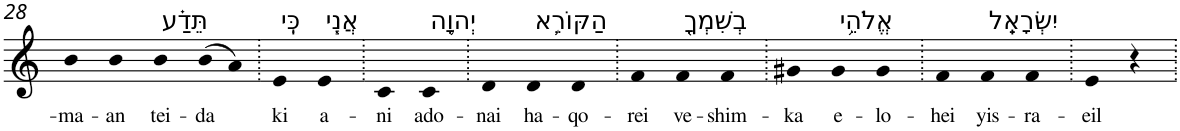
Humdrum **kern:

**kern	**text
*part1	*part1
*staff1	*staff1
*I"Piano	*
*I'Pno	*
!!LO:PB:g=z
*clefG2	*
*k[]	*
=28	=28
!	!LO:LY:b
4b	-ma-
!	!LO:LY:b
4b	-an
!LO:TX:a:t=תֵּדַ֗ע	!
!	!LO:LY:b
4b	tei-
!	!LO:LY:b
(8b	-da
8a)	.
=29.	=29.
!LO:TX:a:t=כִּֽי	!
!	!LO:LY:b
4e	ki
!LO:TX:a:t=אֲנִ֧י	!
!	!LO:LY:b
4e	a-
=30.	=30.
!	!LO:LY:b
4c	-ni
!LO:TX:a:t=יְהוָ֛ה	!
!	!LO:LY:b
4c	ado-
=31.	=31.
!	!LO:LY:b
4d	-nai
!LO:TX:a:t=הַקּוֹרֵ֥א	!
!	!LO:LY:b
4d	ha-
!	!LO:LY:b
4d	-qo-
=32.	=32.
!	!LO:LY:b
4f	-rei
!LO:TX:a:t=בְשִׁמְךָ֖	!
!	!LO:LY:b
4f	ve-
!	!LO:LY:b
4f	-shim-
=33.	=33.
!	!LO:LY:b
4g#X	-ka
!LO:TX:a:t=אֱלֹהֵ֥י	!
!	!LO:LY:b
4g#	e-
!	!LO:LY:b
4g#	-lo-
=34.	=34.
!	!LO:LY:b
4f	-hei
!LO:TX:a:t=יִשְׂרָאֵֽל	!
!	!LO:LY:b
4f	yis-
!	!LO:LY:b
4f	-ra-
=35.	=35.
!	!LO:LY:b
4e	-eil
4r	.
=.	=.
*-	*-
